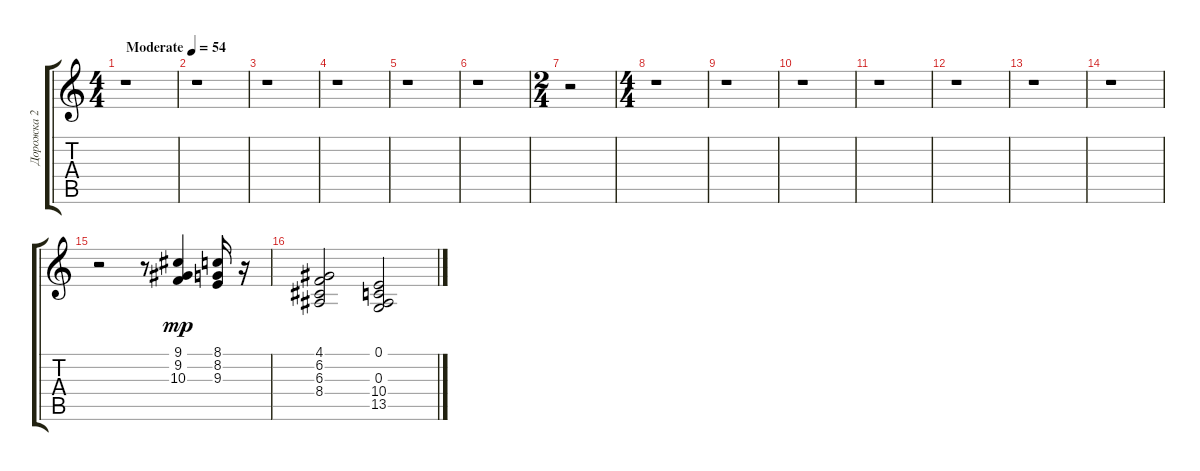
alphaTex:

\track ("Дорожка 2" "Дорожка 2") {instrument synthstrings1}
\staff {score tabs}
\tuning (E4 B3 G3 D3 A2 E2) {hide}
\ts (4 4)
\tempo (54 "Moderate")
\clef g2
\ks c
r.1{dy mp instrument synthstrings1} |
r.1 |
r.1 |
r.1 |
r.1 |
r.1 |
\ts (2 4)
r.2 |
\ts (4 4)
r.1 |
r.1 |
r.1 |
r.1 |
r.1 |
r.1 |
r.1 |
r.2 r.8 (9.1 9.2 10.3).4 (8.1 8.2 9.3).16 r.16 |
(4.1 6.2 6.3 8.4).2 (0.1 0.3 10.4 13.5).2
